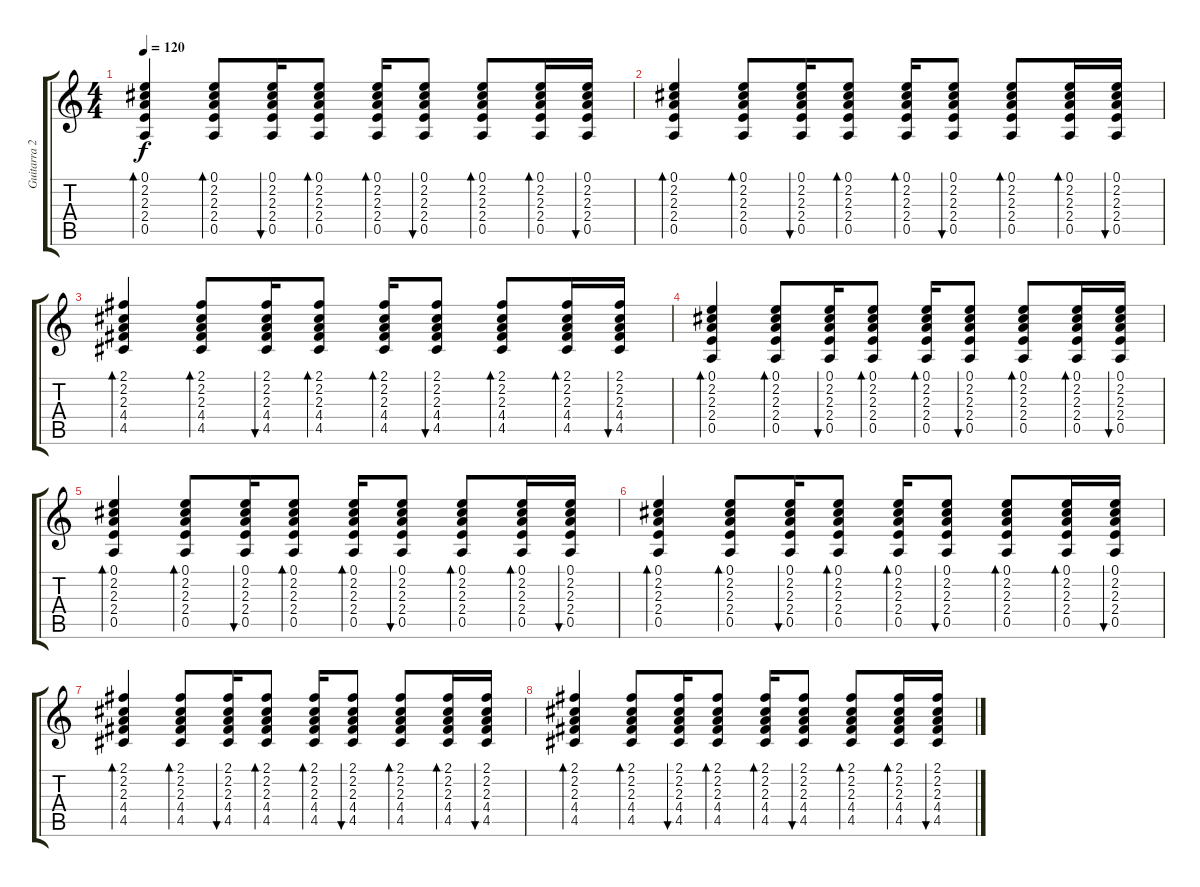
\track ("Guitarra 2" "Guitarra 2") {instrument acousticguitarsteel}
\staff {score tabs}
\tuning (E4 B3 G3 D3 A2 E2) {hide}
\ts (4 4)
\tempo 120
\clef g2
\ks c
(0.1 2.2 2.3 2.4 0.5).4{bd 60 dy f} (0.1 2.2 2.3 2.4 0.5).8{bd 60} (0.1 2.2 2.3 2.4 0.5).16{bu 30} (0.1 2.2 2.3 2.4 0.5).8{bd 60} (0.1 2.2 2.3 2.4 0.5).16{bd 30} (0.1 2.2 2.3 2.4 0.5).8{bu 60} (0.1 2.2 2.3 2.4 0.5).8{bd 60} (0.1 2.2 2.3 2.4 0.5).16{bd 30} (0.1 2.2 2.3 2.4 0.5).16{bu 30} |
(0.1 2.2 2.3 2.4 0.5).4{bd 60} (0.1 2.2 2.3 2.4 0.5).8{bd 60} (0.1 2.2 2.3 2.4 0.5).16{bu 30} (0.1 2.2 2.3 2.4 0.5).8{bd 60} (0.1 2.2 2.3 2.4 0.5).16{bd 30} (0.1 2.2 2.3 2.4 0.5).8{bu 60} (0.1 2.2 2.3 2.4 0.5).8{bd 60} (0.1 2.2 2.3 2.4 0.5).16{bd 30} (0.1 2.2 2.3 2.4 0.5).16{bu 30} |
(2.1 2.2 2.3 4.4 4.5).4{bd 60} (2.1 2.2 2.3 4.4 4.5).8{bd 60} (2.1 2.2 2.3 4.4 4.5).16{bu 30} (2.1 2.2 2.3 4.4 4.5).8{bd 60} (2.1 2.2 2.3 4.4 4.5).16{bd 30} (2.1 2.2 2.3 4.4 4.5).8{bu 60} (2.1 2.2 2.3 4.4 4.5).8{bd 60} (2.1 2.2 2.3 4.4 4.5).16{bd 30} (2.1 2.2 2.3 4.4 4.5).16{bu 30} |
(0.1 2.2 2.3 2.4 0.5).4{bd 60} (0.1 2.2 2.3 2.4 0.5).8{bd 60} (0.1 2.2 2.3 2.4 0.5).16{bu 30} (0.1 2.2 2.3 2.4 0.5).8{bd 60} (0.1 2.2 2.3 2.4 0.5).16{bd 30} (0.1 2.2 2.3 2.4 0.5).8{bu 60} (0.1 2.2 2.3 2.4 0.5).8{bd 60} (0.1 2.2 2.3 2.4 0.5).16{bd 30} (0.1 2.2 2.3 2.4 0.5).16{bu 30} |
(0.1 2.2 2.3 2.4 0.5).4{bd 60} (0.1 2.2 2.3 2.4 0.5).8{bd 60} (0.1 2.2 2.3 2.4 0.5).16{bu 30} (0.1 2.2 2.3 2.4 0.5).8{bd 60} (0.1 2.2 2.3 2.4 0.5).16{bd 30} (0.1 2.2 2.3 2.4 0.5).8{bu 60} (0.1 2.2 2.3 2.4 0.5).8{bd 60} (0.1 2.2 2.3 2.4 0.5).16{bd 30} (0.1 2.2 2.3 2.4 0.5).16{bu 30} |
(0.1 2.2 2.3 2.4 0.5).4{bd 60} (0.1 2.2 2.3 2.4 0.5).8{bd 60} (0.1 2.2 2.3 2.4 0.5).16{bu 30} (0.1 2.2 2.3 2.4 0.5).8{bd 60} (0.1 2.2 2.3 2.4 0.5).16{bd 30} (0.1 2.2 2.3 2.4 0.5).8{bu 60} (0.1 2.2 2.3 2.4 0.5).8{bd 60} (0.1 2.2 2.3 2.4 0.5).16{bd 30} (0.1 2.2 2.3 2.4 0.5).16{bu 30} |
(2.1 2.2 2.3 4.4 4.5).4{bd 60} (2.1 2.2 2.3 4.4 4.5).8{bd 60} (2.1 2.2 2.3 4.4 4.5).16{bu 30} (2.1 2.2 2.3 4.4 4.5).8{bd 60} (2.1 2.2 2.3 4.4 4.5).16{bd 30} (2.1 2.2 2.3 4.4 4.5).8{bu 60} (2.1 2.2 2.3 4.4 4.5).8{bd 60} (2.1 2.2 2.3 4.4 4.5).16{bd 30} (2.1 2.2 2.3 4.4 4.5).16{bu 30} |
(2.1 2.2 2.3 4.4 4.5).4{bd 60} (2.1 2.2 2.3 4.4 4.5).8{bd 60} (2.1 2.2 2.3 4.4 4.5).16{bu 30} (2.1 2.2 2.3 4.4 4.5).8{bd 60} (2.1 2.2 2.3 4.4 4.5).16{bd 30} (2.1 2.2 2.3 4.4 4.5).8{bu 60} (2.1 2.2 2.3 4.4 4.5).8{bd 60} (2.1 2.2 2.3 4.4 4.5).16{bd 30} (2.1 2.2 2.3 4.4 4.5).16{bu 30}
